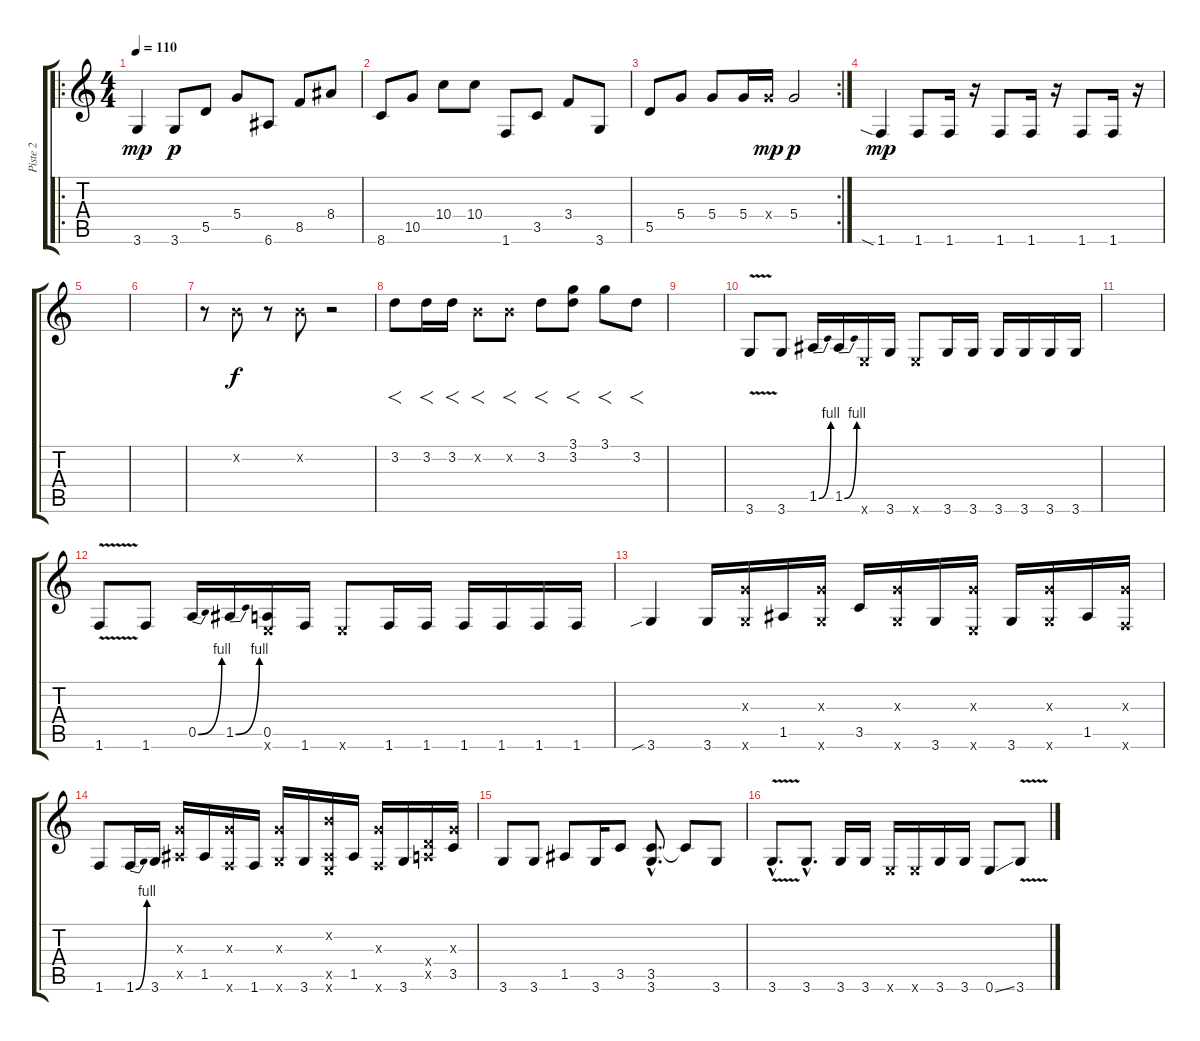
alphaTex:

\track ("Piste 2" "Piste 2") {instrument overdrivenguitar}
\staff {score tabs}
\tuning (E4 B3 G3 D3 A2 E2) {hide}
\ro
\ts (4 4)
\tempo 110
\clef g2
\ks c
3.6.4{dy mp instrument overdrivenguitar} 3.6.8{dy p} 5.5.8 5.4.8 6.6.8 8.5.8 8.4.8 |
8.6.8 10.5.8 10.4.8 10.4.8 1.6.8 3.5.8 3.4.8 3.6.8 |
\rc 2
5.5.8 5.4.8 5.4.8 5.4.16 5.4{x}.16{dy mp} 5.4.2{dy p} |
1.6{sia}.4{dy mp} 1.6.8 1.6.16 r.16 1.6.8 1.6.16 r.16 1.6.8 1.6.16 r.16 |
|
|
r.8 0.2{x}.8{dy f} r.8 0.2{x}.8 r.2 |
3.2.8{f} 3.2.16{f} 3.2.16{f} 0.2{x}.8{f} 0.2{x}.8{f} 3.2.8{f} (3.1 3.2).8{f} 3.1.8{f} 3.2.8{f} |
|
3.6{v}.8 3.6.8 1.5{be (bend 0 0 60 4)}.16 1.5{be (bend 0 0 60 4)}.16 0.6{x}.16 3.6.16 0.6{x}.8 3.6.16 3.6.16 3.6.16 3.6.16 3.6.16 3.6.16 |
|
1.6{v}.8 1.6.8 0.5{be (bend 0 0 60 4)}.16 1.5{be (bend 0 0 60 4)}.16 (0.5 0.6{x}).16 1.6.16 0.6{x}.8 1.6.16 1.6.16 1.6.16 1.6.16 1.6.16 1.6.16 |
3.6{sib}.4 3.6.16 (0.3{x} 3.6{x}).16 1.5.16 (0.3{x} 3.6{x}).16 3.5.16 (0.3{x} 3.6{x}).16 3.6.16 (0.3{x} 0.6{x}).16 3.6.16 (0.3{x} 3.6{x}).16 1.5.16 (0.3{x} 1.6{x}).16 |
1.6.8 1.6{be (bend 0 0 60 4)}.16 3.6.16 (0.3{x} 1.5{x}).16 1.5.16 (0.3{x} 1.6{x}).16 1.6.16 (0.3{x} 3.6{x}).16 3.6.16 (0.2{x} 1.5{x} 0.6{x}).16 1.5.16 (0.3{x} 1.6{x}).16 3.6.16 (0.4{x} 0.5{x}).16 (0.3{x} 3.5).16 |
3.6.8 3.6.8 1.5.8 3.6.16 3.5.8 (3.5{hac} 3.6{hac}).8{d} 3.5{t}.8 3.6.8 |
3.6{v hac}.8{d} 3.6{hac}.8{d} 3.6.16 3.6.16 0.6{x}.16 0.6{x}.16 3.6.16 3.6.16 0.6{ss}.8 3.6{v}.8
